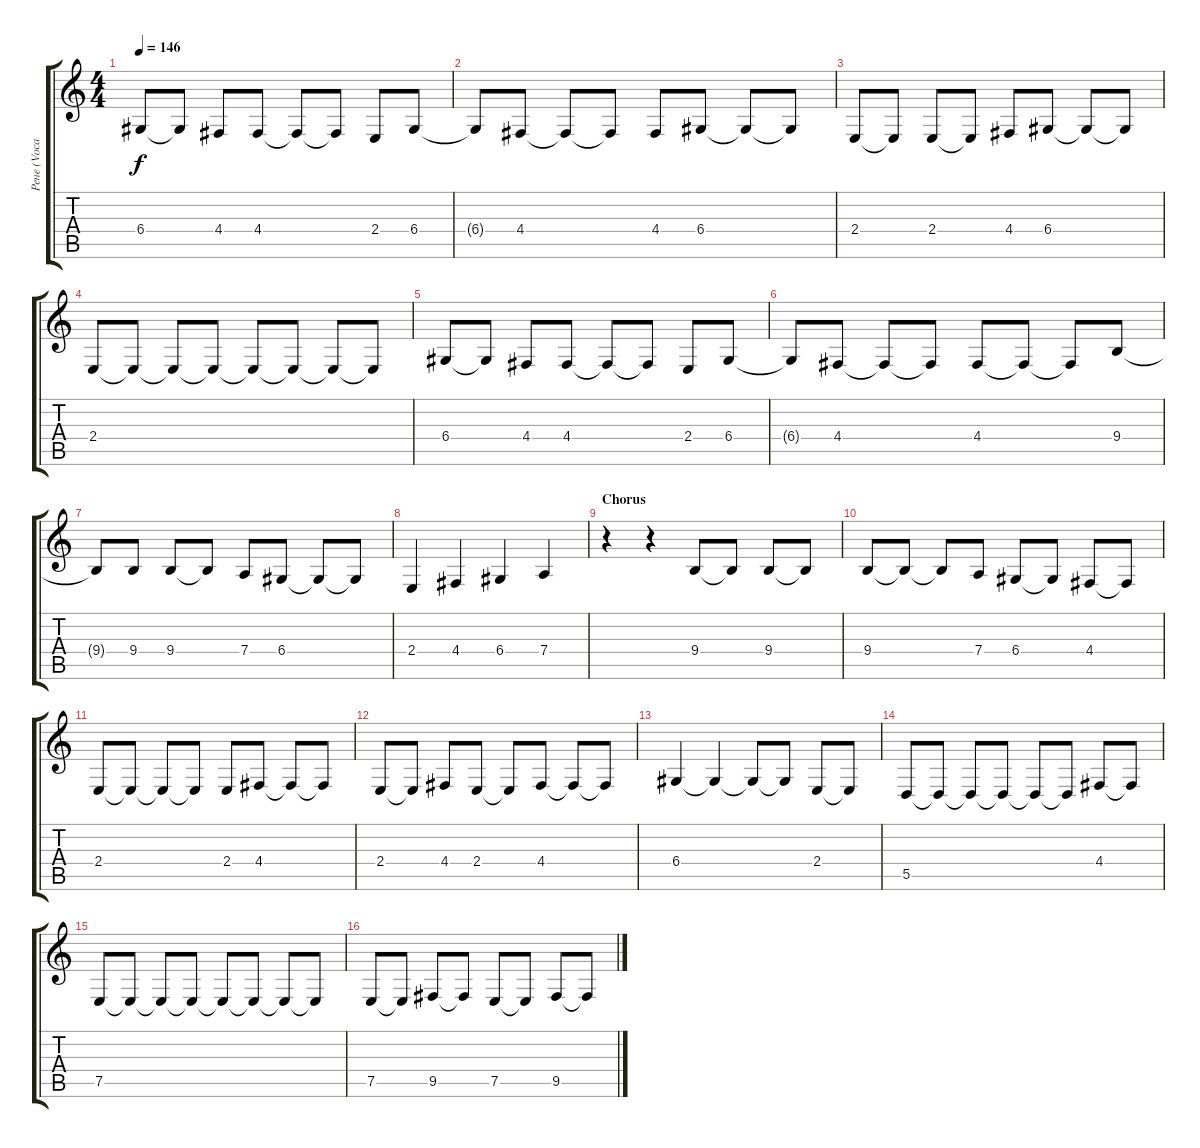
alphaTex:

\track ("Рене (Vocal)" "Рене (Voca") {instrument lead6voice}
\staff {score tabs}
\tuning (E4 B3 G3 D3 A2 E2) {hide}
\ts (4 4)
\tempo 146
\clef g2
\ks c
6.4.8{dy f} 6.4{t}.8 4.4.8 4.4.8 4.4{t}.8 4.4{t}.8 2.4.8 6.4.8 |
6.4{t}.8 4.4.8 4.4{t}.8 4.4{t}.8 4.4.8 6.4.8 6.4{t}.8 6.4{t}.8 |
2.4.8 2.4{t}.8 2.4.8 2.4{t}.8 4.4.8 6.4.8 6.4{t}.8 6.4{t}.8 |
2.4.8 2.4{t}.8 2.4{t}.8 2.4{t}.8 2.4{t}.8 2.4{t}.8 2.4{t}.8 2.4{t}.8 |
6.4.8 6.4{t}.8 4.4.8 4.4.8 4.4{t}.8 4.4{t}.8 2.4.8 6.4.8 |
6.4{t}.8 4.4.8 4.4{t}.8 4.4{t}.8 4.4.8 4.4{t}.8 4.4{t}.8 9.4.8 |
9.4{t}.8 9.4.8 9.4.8 9.4{t}.8 7.4.8 6.4.8 6.4{t}.8 6.4{t}.8 |
2.4.4 4.4.4 6.4.4 7.4.4 |
\section ("" "Chorus")
r.4 r.4 9.4.8 9.4{t}.8 9.4.8 9.4{t}.8 |
9.4.8 9.4{t}.8 9.4{t}.8 7.4.8 6.4.8 6.4{t}.8 4.4.8 4.4{t}.8 |
2.4.8 2.4{t}.8 2.4{t}.8 2.4{t}.8 2.4.8 4.4.8 4.4{t}.8 4.4{t}.8 |
2.4.8 2.4{t}.8 4.4.8 2.4.8 2.4{t}.8 4.4.8 4.4{t}.8 4.4{t}.8 |
6.4.4 6.4{t}.4 6.4{t}.8 6.4{t}.8 2.4.8 2.4{t}.8 |
5.5.8 5.5{t}.8 5.5{t}.8 5.5{t}.8 5.5{t}.8 5.5{t}.8 4.4.8 4.4{t}.8 |
7.5.8 7.5{t}.8 7.5{t}.8 7.5{t}.8 7.5{t}.8 7.5{t}.8 7.5{t}.8 7.5{t}.8 |
7.5.8 7.5{t}.8 9.5.8 9.5{t}.8 7.5.8 7.5{t}.8 9.5.8 9.5{t}.8
